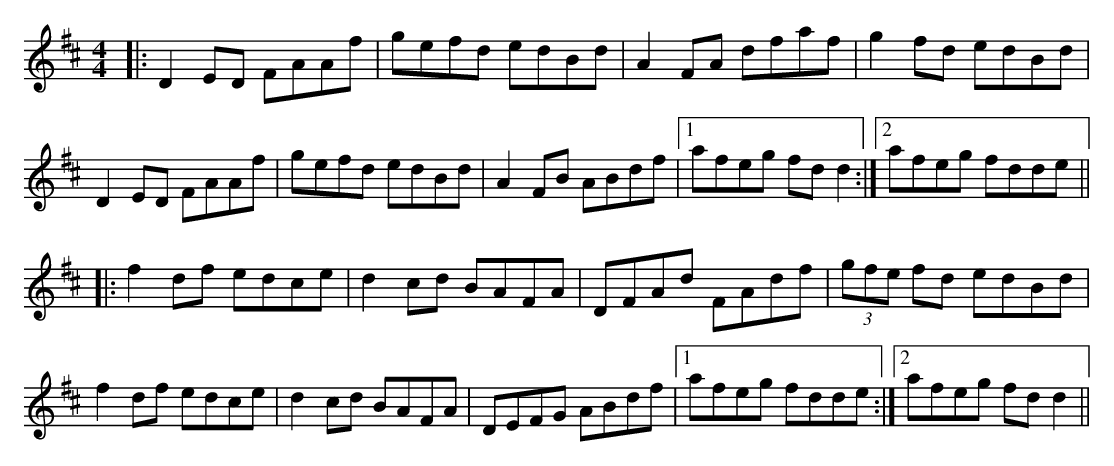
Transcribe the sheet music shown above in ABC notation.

X:1
M:4/4
K:D
|:D2ED FAAf|gefd edBd|A2FA dfaf|g2fd edBd|
D2ED FAAf|gefd edBd|A2FB ABdf|1 afeg fdd2:|2 afeg fdde||
|:f2df edce|d2cd BAFA|DFAd FAdf|(3gfe fd edBd|
f2df edce|d2cd BAFA|DEFG ABdf|1 afeg fdde:|2 afeg fdd2||
